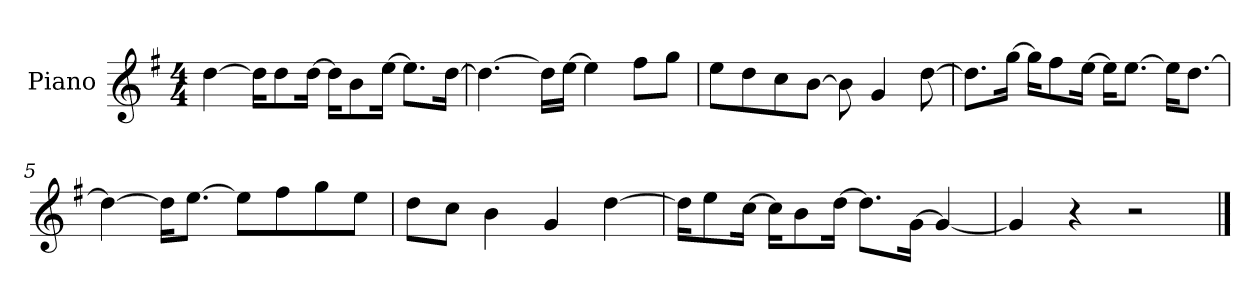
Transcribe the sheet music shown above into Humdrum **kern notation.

**kern
*part1
*staff1
*I"Piano
*I'P-no
*clefG2
*k[f#]
*M4/4
*MM90
=1
[4dd\
16dd\KL]
8dd\
[16dd\Jk
16dd\KL]
8b\
[16ee\Jk
8.ee\L]
[16dd\Jk
=2
4.dd\_
16dd\LL]
[16ee\JJ
4ee\]
8ff#\L
8gg\J
=3
8ee\L
8dd\
8cc\
[8b\J
8b\]
4g/
[8dd\
=4
8.dd\L]
[16gg\Jk
16gg\KL]
8ff#\
[16ee\Jk
16ee\KL]
[8.ee\J
16ee\KL]
[8.dd\J
!!LO:LB:g=z
=5
4dd\_
16dd\KL]
[8.ee\J
8ee\L]
8ff#\
8gg\
8ee\J
=6
8dd\L
8cc\J
4b\
4g/
[4dd\
=7
16dd\KL]
8ee\
[16cc\Jk
16cc\KL]
8b\
[16dd\Jk
8.dd\L]
[16g\Jk
4g/_
=8
4g/]
4r
2r
==
*-
